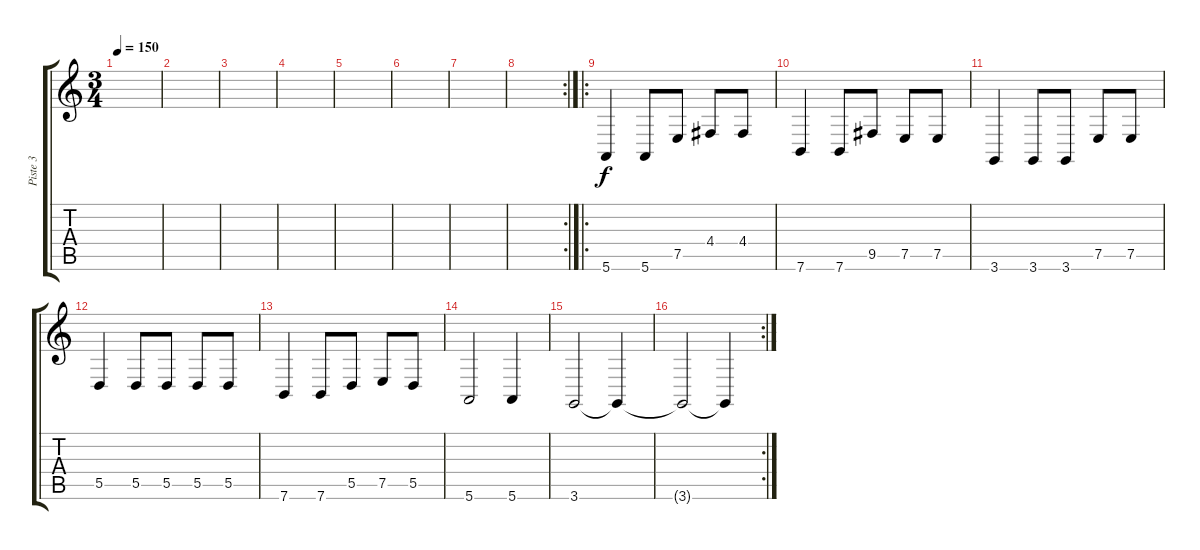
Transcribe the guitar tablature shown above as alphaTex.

\track ("Piste 3" "Piste 3") {instrument electricgrandpiano}
\staff {score tabs}
\tuning (E4 B3 G3 D3 A2 E2) {hide}
\ts (3 4)
\tempo 150
\clef g2
\ks c
|
|
|
|
|
|
|
\rc 2
|
\ro
5.6.4 5.6.8 7.5.8 4.4.8 4.4.8 |
7.6.4 7.6.8 9.5.8 7.5.8 7.5.8 |
3.6.4 3.6.8 3.6.8 7.5.8 7.5.8 |
5.5.4 5.5.8 5.5.8 5.5.8 5.5.8 |
7.6.4 7.6.8 5.5.8 7.5.8 5.5.8 |
5.6.2 5.6.4 |
3.6.2 3.6{t}.4 |
\rc 2
3.6{t}.2 3.6{t}.4
